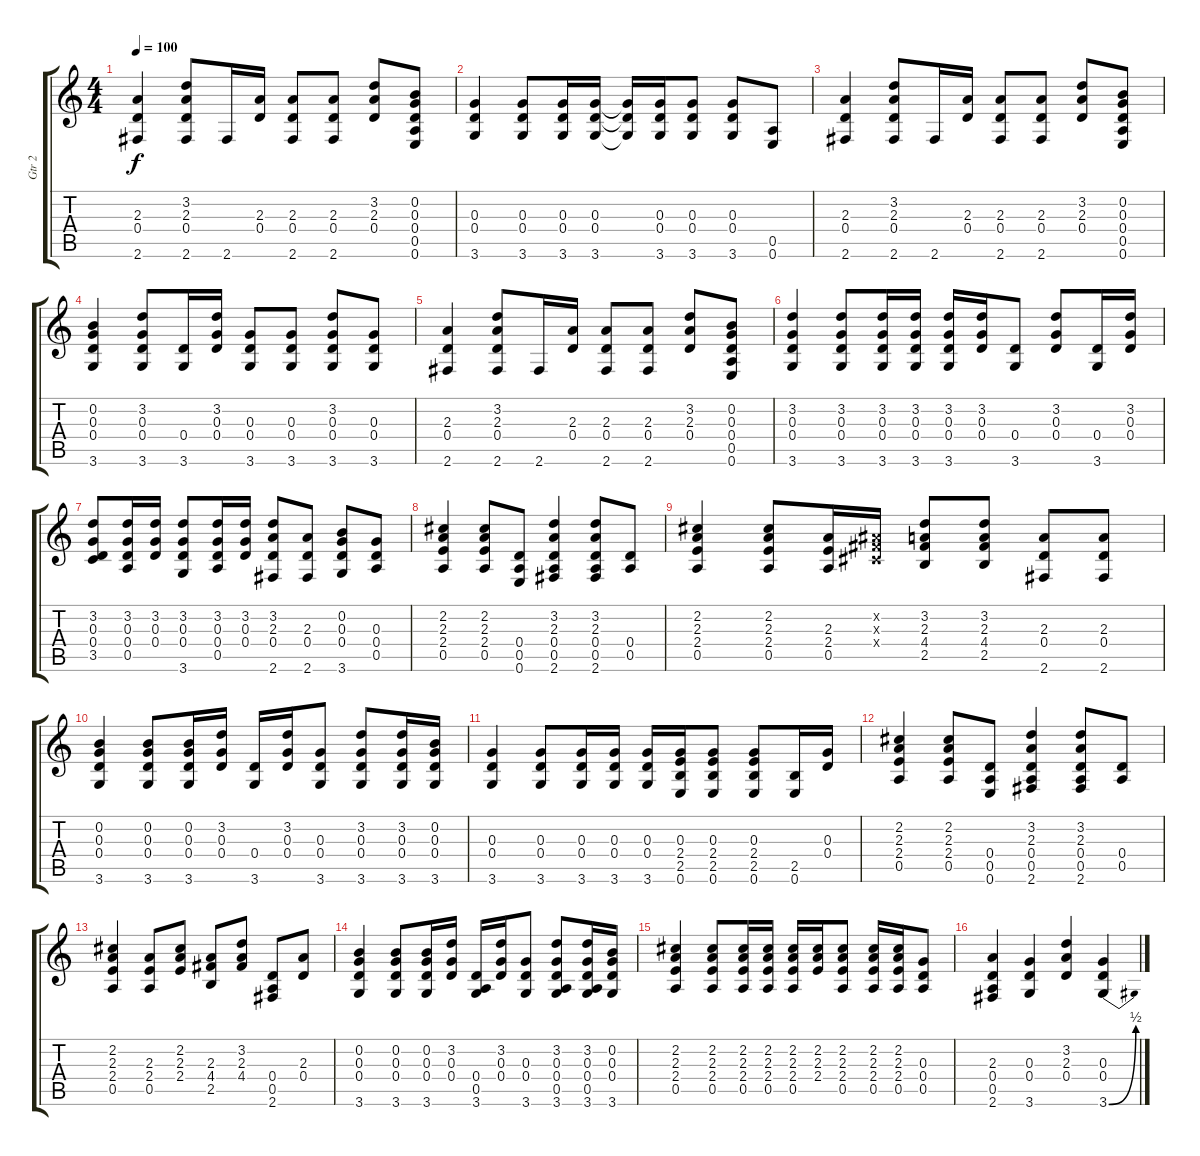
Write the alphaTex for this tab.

\track ("Gtr 2" "Gtr 2") {instrument distortionguitar}
\staff {score tabs}
\tuning (E4 B3 G3 D3 A2 E2) {hide}
\ts (4 4)
\tempo 100
\clef g2
\ks c
(2.3 0.4 2.6).4{dy f} (3.2 2.3 0.4 2.6).8 2.6.16 (2.3 0.4).16 (2.3 0.4 2.6).8 (2.3 0.4 2.6).8 (3.2 2.3 0.4).8 (0.2 0.3 0.4 0.5 0.6).8 |
(0.3 0.4 3.6).4 (0.3 0.4 3.6).8 (0.3 0.4 3.6).16 (0.3 0.4 3.6).16 (0.3{t} 0.4{t} 3.6{t}).16 (0.3 0.4 3.6).16 (0.3 0.4 3.6).8 (0.3 0.4 3.6).8 (0.5 0.6).8 |
(2.3 0.4 2.6).4 (3.2 2.3 0.4 2.6).8 2.6.16 (2.3 0.4).16 (2.3 0.4 2.6).8 (2.3 0.4 2.6).8 (3.2 2.3 0.4).8 (0.2 0.3 0.4 0.5 0.6).8 |
(0.2 0.3 0.4 3.6).4 (3.2 0.3 0.4 3.6).8 (0.4 3.6).16 (3.2 0.3 0.4).16 (0.3 0.4 3.6).8 (0.3 0.4 3.6).8 (3.2 0.3 0.4 3.6).8 (0.3 0.4 3.6).8 |
(2.3 0.4 2.6).4 (3.2 2.3 0.4 2.6).8 2.6.16 (2.3 0.4).16 (2.3 0.4 2.6).8 (2.3 0.4 2.6).8 (3.2 2.3 0.4).8 (0.2 0.3 0.4 0.5 0.6).8 |
(3.2 0.3 0.4 3.6).4 (3.2 0.3 0.4 3.6).8 (3.2 0.3 0.4 3.6).16 (3.2 0.3 0.4 3.6).16 (3.2 0.3 0.4 3.6).16 (3.2 0.3 0.4).16 (0.4 3.6).8 (3.2 0.3 0.4).8 (0.4 3.6).16 (3.2 0.3 0.4).16 |
(3.2 0.3 0.4 3.5).8 (3.2 0.3 0.4 0.5).16 (3.2 0.3 0.4).16 (3.2 0.3 0.4 3.6).8 (3.2 0.3 0.4 0.5).16 (3.2 0.3 0.4).16 (3.2 2.3 0.4 2.6).8 (2.3 0.4 2.6).8 (0.2 0.3 0.4 3.6).8 (0.3 0.4 0.5).8 |
(2.2 2.3 2.4 0.5).4 (2.2 2.3 2.4 0.5).8 (0.4 0.5 0.6).8 (3.2 2.3 0.4 0.5 2.6).4 (3.2 2.3 0.4 0.5 2.6).8 (0.4 0.5).8 |
(2.2 2.3 2.4 0.5).4 (2.2 2.3 2.4 0.5).8 (2.3 2.4 0.5).16 (-1.2{x} -1.3{x} -1.4{x}).16 (3.2 2.3 4.4 2.5).8 (3.2 2.3 4.4 2.5).8 (2.3 0.4 2.6).8 (2.3 0.4 2.6).8 |
(0.2 0.3 0.4 3.6).4 (0.2 0.3 0.4 3.6).8 (0.2 0.3 0.4 3.6).16 (3.2 0.3 0.4).16 (0.4 3.6).16 (3.2 0.3 0.4).16 (0.3 0.4 3.6).8 (3.2 0.3 0.4 3.6).8 (3.2 0.3 0.4 3.6).16 (0.2 0.3 0.4 3.6).16 |
(0.3 0.4 3.6).4 (0.3 0.4 3.6).8 (0.3 0.4 3.6).16 (0.3 0.4 3.6).16 (0.3 0.4 3.6).16 (0.3 2.4 2.5 0.6).16 (0.3 2.4 2.5 0.6).8 (0.3 2.4 2.5 0.6).8 (2.5 0.6).16 (0.3 0.4).16 |
(2.2 2.3 2.4 0.5).4 (2.2 2.3 2.4 0.5).8 (0.4 0.5 0.6).8 (3.2 2.3 0.4 0.5 2.6).4 (3.2 2.3 0.4 0.5 2.6).8 (0.4 0.5).8 |
(2.2 2.3 2.4 0.5).4 (2.3 2.4 0.5).8 (2.2 2.3 2.4).8 (2.3 4.4 2.5).8 (3.2 2.3 4.4).8 (0.4 0.5 2.6).8 (2.3 0.4).8 |
(0.2 0.3 0.4 3.6).4 (0.2 0.3 0.4 3.6).8 (0.2 0.3 0.4 3.6).16 (3.2 0.3 0.4).16 (0.4 0.5 3.6).16 (3.2 0.3 0.4).16 (0.3 0.4 3.6).8 (3.2 0.3 0.4 0.5 3.6).8 (3.2 0.3 0.4 0.5 3.6).16 (0.2 0.3 0.4 3.6).16 |
(2.2 2.3 2.4 0.5).4 (2.2 2.3 2.4 0.5).8 (2.2 2.3 2.4 0.5).16 (2.2 2.3 2.4 0.5).16 (2.2 2.3 2.4 0.5).16 (2.2 2.3 2.4).16 (2.2 2.3 2.4 0.5).8 (2.2 2.3 2.4 0.5).16 (2.2 2.3 2.4 0.5).16 (0.3 0.4 0.5).8 |
(2.3 0.4 0.5 2.6).4 (0.3 0.4 3.6).4 (3.2 2.3 0.4).4 (0.3 0.4 3.6{be (bend 0 0 60 2)}).4
